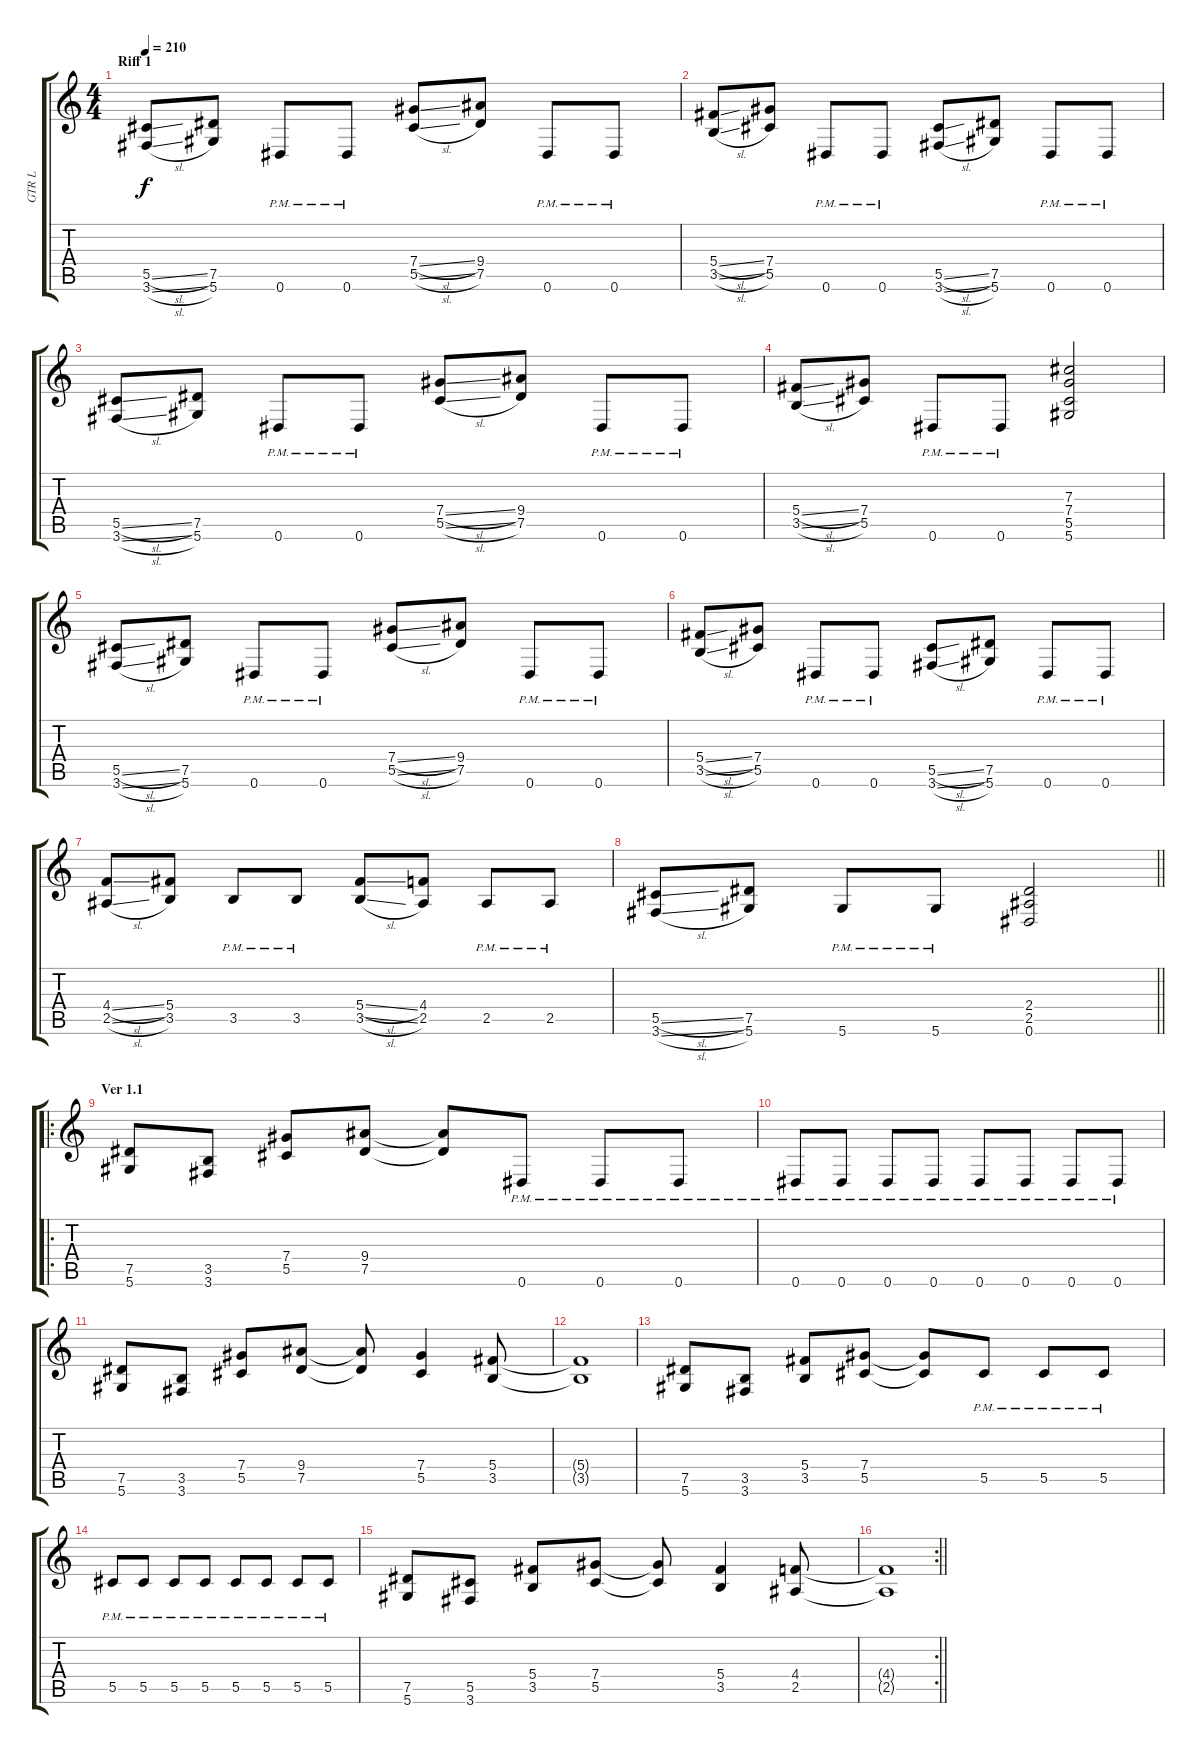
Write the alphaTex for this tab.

\track ("GTR L" "GTR L") {instrument distortionguitar}
\staff {score tabs}
\tuning (Eb4 Bb3 Gb3 Db3 Ab2 Eb2) {hide}
\ts (4 4)
\section ("" "Riff 1")
\tempo 210
\clef g2
\ks c
(5.5{sl} 3.6{sl}).8{dy f} (7.5 5.6).8 0.6{pm}.8 0.6{pm}.8 (7.4{sl} 5.5{sl}).8 (9.4 7.5).8 0.6{pm}.8 0.6{pm}.8 |
(5.4{sl} 3.5{sl}).8 (7.4 5.5).8 0.6{pm}.8 0.6{pm}.8 (5.5{sl} 3.6{sl}).8 (7.5 5.6).8 0.6{pm}.8 0.6{pm}.8 |
(5.5{sl} 3.6{sl}).8 (7.5 5.6).8 0.6{pm}.8 0.6{pm}.8 (7.4{sl} 5.5{sl}).8 (9.4 7.5).8 0.6{pm}.8 0.6{pm}.8 |
(5.4{sl} 3.5{sl}).8 (7.4 5.5).8 0.6{pm}.8 0.6{pm}.8 (7.3 7.4 5.5 5.6).2 |
(5.5{sl} 3.6{sl}).8 (7.5 5.6).8 0.6{pm}.8 0.6{pm}.8 (7.4{sl} 5.5{sl}).8 (9.4 7.5).8 0.6{pm}.8 0.6{pm}.8 |
(5.4{sl} 3.5{sl}).8 (7.4 5.5).8 0.6{pm}.8 0.6{pm}.8 (5.5{sl} 3.6{sl}).8 (7.5 5.6).8 0.6{pm}.8 0.6{pm}.8 |
(4.4{sl} 2.5{sl}).8 (5.4 3.5).8 3.5{pm}.8 3.5{pm}.8 (5.4{sl} 3.5{sl}).8 (4.4 2.5).8 2.5{pm}.8 2.5{pm}.8 |
\barLineRight lightlight
(5.5{sl} 3.6{sl}).8 (7.5 5.6).8 5.6{pm}.8 5.6{pm}.8 (2.4 2.5 0.6).2 |
\ro
\section ("" "Ver 1.1")
(7.5 5.6).8 (3.5 3.6).8 (7.4 5.5).8 (9.4 7.5).8 (9.4{t} 7.5{t}).8 0.6{pm}.8 0.6{pm}.8 0.6{pm}.8 |
0.6{pm}.8 0.6{pm}.8 0.6{pm}.8 0.6{pm}.8 0.6{pm}.8 0.6{pm}.8 0.6{pm}.8 0.6{pm}.8 |
(7.5 5.6).8 (3.5 3.6).8 (7.4 5.5).8 (9.4 7.5).8 (9.4{t} 7.5{t}).8 (7.4 5.5).4 (5.4 3.5).8 |
(5.4{t} 3.5{t}).1 |
(7.5 5.6).8 (3.5 3.6).8 (5.4 3.5).8 (7.4 5.5).8 (7.4{t} 5.5{t}).8 5.5{pm}.8 5.5{pm}.8 5.5{pm}.8 |
5.5{pm}.8 5.5{pm}.8 5.5{pm}.8 5.5{pm}.8 5.5{pm}.8 5.5{pm}.8 5.5{pm}.8 5.5{pm}.8 |
(7.5 5.6).8 (5.5 3.6).8 (5.4 3.5).8 (7.4 5.5).8 (7.4{t} 5.5{t}).8 (5.4 3.5).4 (4.4 2.5).8 |
\rc 2
\barLineRight lightlight
(4.4{t} 2.5{t}).1
